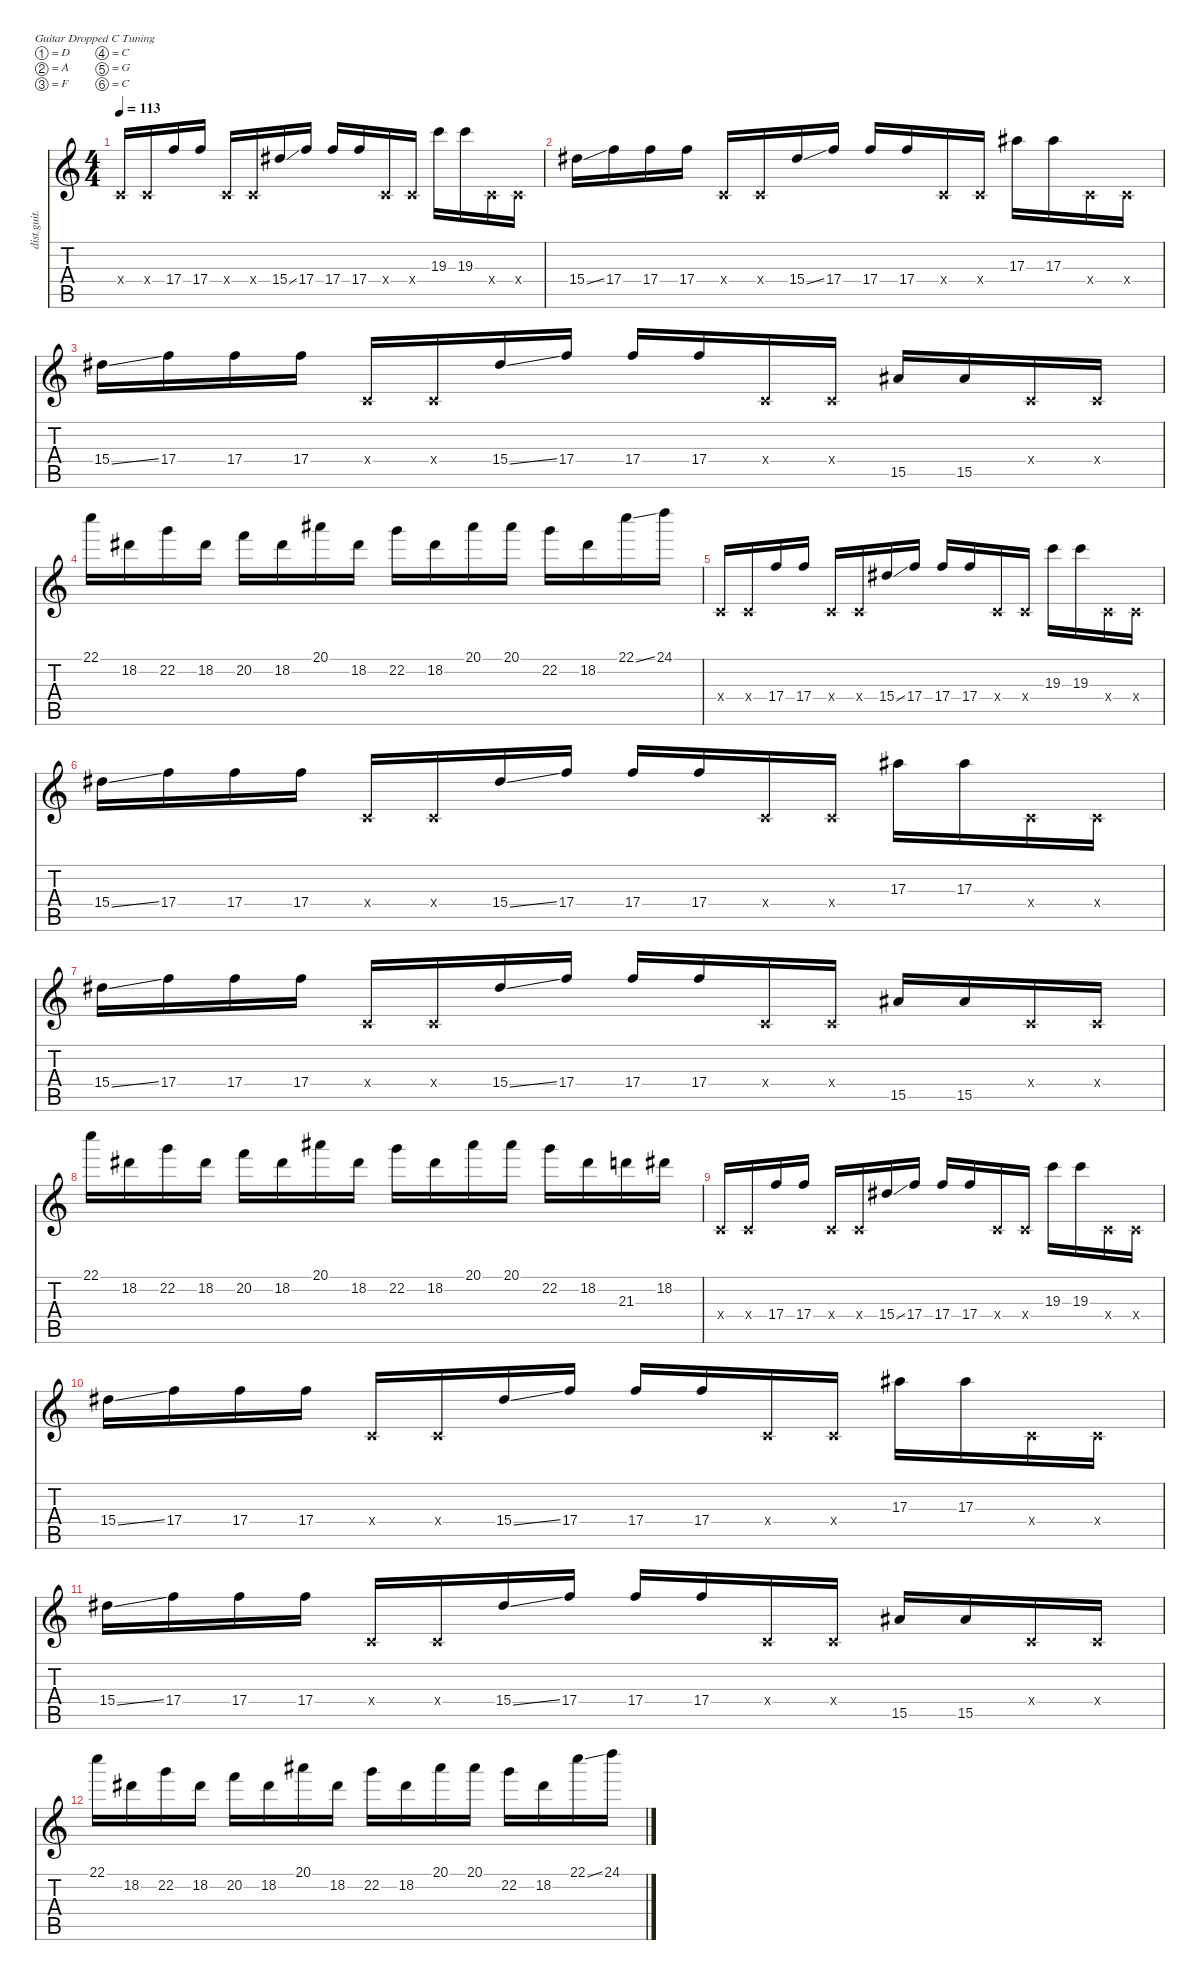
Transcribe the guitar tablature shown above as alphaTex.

\defaultSystemsLayout 4
\hideDynamics
\bracketExtendMode nobrackets
\otherSystemsTrackNameOrientation horizontal
\track ("Distortion Guitar" "dist.guit.") {instrument distortionguitar}
\staff {score tabs}
\tuning (D4 A3 F3 C3 G2 C2)
\ts (4 4)
\tempo 113
\clef g2
\ks c
0.4{x}.16{dy mf beam Up} 0.4{x}.16{beam Up} 17.4.16{beam Up} 17.4.16{beam Up} 0.4{x}.16{beam Up} 0.4{x}.16{beam Up} 15.4{ss acc #}.16{beam Up} 17.4.16{beam Up} 17.4.16{beam Up} 17.4.16{beam Up} 0.4{x}.16{beam Up} 0.4{x}.16{beam Up} 19.3.16{beam Down} 19.3.16{beam Down} 0.4{x}.16{beam Down} 0.4{x}.16{beam Down} |
15.4{ss acc #}.16{beam Down} 17.4.16{beam Down} 17.4.16{beam Down} 17.4.16{beam Down} 0.4{x}.16{beam Up} 0.4{x}.16{beam Up} 15.4{ss acc #}.16{beam Up} 17.4.16{beam Up} 17.4.16{beam Up} 17.4.16{beam Up} 0.4{x}.16{beam Up} 0.4{x}.16{beam Up} 17.3{acc #}.16{beam Down} 17.3{acc #}.16{beam Down} 0.4{x}.16{beam Down} 0.4{x}.16{beam Down} |
15.4{ss acc #}.16{beam Down} 17.4.16{beam Down} 17.4.16{beam Down} 17.4.16{beam Down} 0.4{x}.16{beam Up} 0.4{x}.16{beam Up} 15.4{ss acc #}.16{beam Up} 17.4.16{beam Up} 17.4.16{beam Up} 17.4.16{beam Up} 0.4{x}.16{beam Up} 0.4{x}.16{beam Up} 15.5{acc #}.16{beam Up} 15.5{acc #}.16{beam Up} 0.4{x}.16{beam Up} 0.4{x}.16{beam Up} |
22.1.16{beam Down} 18.2{acc #}.16{beam Down} 22.2.16{beam Down} 18.2{acc #}.16{beam Down} 20.2.16{beam Down} 18.2{acc #}.16{beam Down} 20.1{acc #}.16{beam Down} 18.2{acc #}.16{beam Down} 22.2.16{beam Down} 18.2{acc #}.16{beam Down} 20.1{acc #}.16{beam Down} 20.1{acc #}.16{beam Down} 22.2.16{beam Down} 18.2{acc #}.16{beam Down} 22.1{ss}.16{beam Down} 24.1.16{beam Down} |
0.4{x}.16{beam Up} 0.4{x}.16{beam Up} 17.4.16{beam Up} 17.4.16{beam Up} 0.4{x}.16{beam Up} 0.4{x}.16{beam Up} 15.4{ss acc #}.16{beam Up} 17.4.16{beam Up} 17.4.16{beam Up} 17.4.16{beam Up} 0.4{x}.16{beam Up} 0.4{x}.16{beam Up} 19.3.16{beam Down} 19.3.16{beam Down} 0.4{x}.16{beam Down} 0.4{x}.16{beam Down} |
15.4{ss acc #}.16{beam Down} 17.4.16{beam Down} 17.4.16{beam Down} 17.4.16{beam Down} 0.4{x}.16{beam Up} 0.4{x}.16{beam Up} 15.4{ss acc #}.16{beam Up} 17.4.16{beam Up} 17.4.16{beam Up} 17.4.16{beam Up} 0.4{x}.16{beam Up} 0.4{x}.16{beam Up} 17.3{acc #}.16{beam Down} 17.3{acc #}.16{beam Down} 0.4{x}.16{beam Down} 0.4{x}.16{beam Down} |
15.4{ss acc #}.16{beam Down} 17.4.16{beam Down} 17.4.16{beam Down} 17.4.16{beam Down} 0.4{x}.16{beam Up} 0.4{x}.16{beam Up} 15.4{ss acc #}.16{beam Up} 17.4.16{beam Up} 17.4.16{beam Up} 17.4.16{beam Up} 0.4{x}.16{beam Up} 0.4{x}.16{beam Up} 15.5{acc #}.16{beam Up} 15.5{acc #}.16{beam Up} 0.4{x}.16{beam Up} 0.4{x}.16{beam Up} |
22.1.16{beam Down} 18.2{acc #}.16{beam Down} 22.2.16{beam Down} 18.2{acc #}.16{beam Down} 20.2.16{beam Down} 18.2{acc #}.16{beam Down} 20.1{acc #}.16{beam Down} 18.2{acc #}.16{beam Down} 22.2.16{beam Down} 18.2{acc #}.16{beam Down} 20.1{acc #}.16{beam Down} 20.1{acc #}.16{beam Down} 22.2.16{beam Down} 18.2{acc #}.16{beam Down} 21.3.16{beam Down} 18.2{acc #}.16{beam Down} |
0.4{x}.16{beam Up} 0.4{x}.16{beam Up} 17.4.16{beam Up} 17.4.16{beam Up} 0.4{x}.16{beam Up} 0.4{x}.16{beam Up} 15.4{ss acc #}.16{beam Up} 17.4.16{beam Up} 17.4.16{beam Up} 17.4.16{beam Up} 0.4{x}.16{beam Up} 0.4{x}.16{beam Up} 19.3.16{beam Down} 19.3.16{beam Down} 0.4{x}.16{beam Down} 0.4{x}.16{beam Down} |
15.4{ss acc #}.16{beam Down} 17.4.16{beam Down} 17.4.16{beam Down} 17.4.16{beam Down} 0.4{x}.16{beam Up} 0.4{x}.16{beam Up} 15.4{ss acc #}.16{beam Up} 17.4.16{beam Up} 17.4.16{beam Up} 17.4.16{beam Up} 0.4{x}.16{beam Up} 0.4{x}.16{beam Up} 17.3{acc #}.16{beam Down} 17.3{acc #}.16{beam Down} 0.4{x}.16{beam Down} 0.4{x}.16{beam Down} |
15.4{ss acc #}.16{beam Down} 17.4.16{beam Down} 17.4.16{beam Down} 17.4.16{beam Down} 0.4{x}.16{beam Up} 0.4{x}.16{beam Up} 15.4{ss acc #}.16{beam Up} 17.4.16{beam Up} 17.4.16{beam Up} 17.4.16{beam Up} 0.4{x}.16{beam Up} 0.4{x}.16{beam Up} 15.5{acc #}.16{beam Up} 15.5{acc #}.16{beam Up} 0.4{x}.16{beam Up} 0.4{x}.16{beam Up} |
22.1.16{beam Down} 18.2{acc #}.16{beam Down} 22.2.16{beam Down} 18.2{acc #}.16{beam Down} 20.2.16{beam Down} 18.2{acc #}.16{beam Down} 20.1{acc #}.16{beam Down} 18.2{acc #}.16{beam Down} 22.2.16{beam Down} 18.2{acc #}.16{beam Down} 20.1{acc #}.16{beam Down} 20.1{acc #}.16{beam Down} 22.2.16{beam Down} 18.2{acc #}.16{beam Down} 22.1{ss}.16{beam Down} 24.1.16{beam Down}
